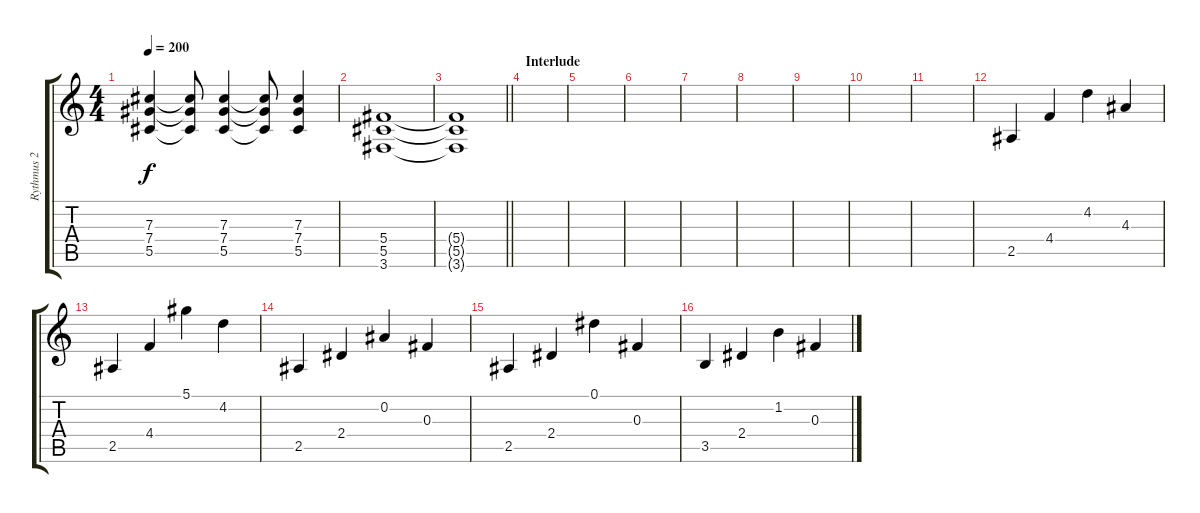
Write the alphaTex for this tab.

\track ("Rythmus 2" "Rythmus 2") {instrument overdrivenguitar}
\staff {score tabs}
\tuning (Eb4 Bb3 Gb3 Db3 Ab2 Eb2) {hide}
\ts (4 4)
\tempo 200
\clef g2
\ks c
(7.3 7.4 5.5).4{dy f} (7.3{t} 7.4{t} 5.5{t}).8 (7.3 7.4 5.5).4 (7.3{t} 7.4{t} 5.5{t}).8 (7.3 7.4 5.5).4 |
(5.4 5.5 3.6).1 |
\barLineRight lightlight
(5.4{t} 5.5{t} 3.6{t}).1 |
\section ("" "Interlude")
|
|
|
|
|
|
|
|
2.5.4{volume 12 instrument electricguitarclean} 4.4.4 4.2.4 4.3.4 |
2.5.4 4.4.4 5.1.4 4.2.4 |
2.5.4 2.4.4 0.2.4 0.3.4 |
2.5.4 2.4.4 0.1.4 0.3.4 |
3.5.4 2.4.4 1.2.4 0.3.4
